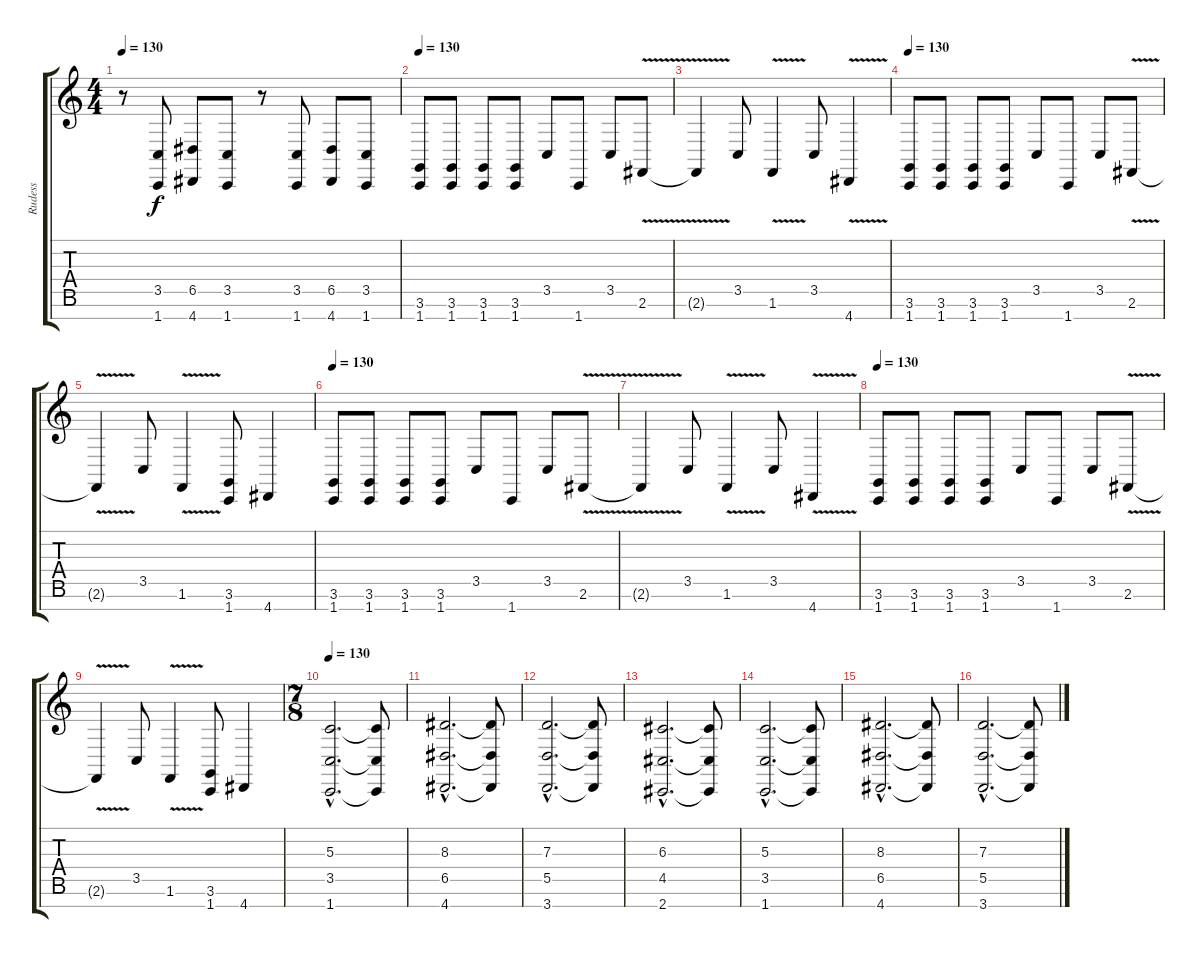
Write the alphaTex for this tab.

\track ("Rudess" "Rudess") {instrument synthstrings2}
\staff {score tabs}
\tuning (E4 B3 G3 D3 A2 E2 B1) {hide}
\ts (4 4)
\tempo 130
\clef g2
\ks c
r.8{dy f} (3.5 1.7).8 (6.5 4.7).8 (3.5 1.7).8 r.8 (3.5 1.7).8 (6.5 4.7).8 (3.5 1.7).8 |
\tempo 130
(3.6 1.7).8{instrument distortionguitar} (3.6 1.7).8 (3.6 1.7).8 (3.6 1.7).8 3.5.8 1.7.8 3.5.8 2.6{v}.8 |
2.6{t}.4 3.5.8 1.6{v}.4 3.5.8 4.7{v}.4 |
\tempo 130
(3.6 1.7).8 (3.6 1.7).8 (3.6 1.7).8 (3.6 1.7).8 3.5.8 1.7.8 3.5.8 2.6{v}.8 |
2.6{t}.4 3.5.8 1.6{v}.4 (3.6 1.7).8 4.7.4 |
\tempo 130
(3.6 1.7).8 (3.6 1.7).8 (3.6 1.7).8 (3.6 1.7).8 3.5.8 1.7.8 3.5.8 2.6{v}.8 |
2.6{t}.4 3.5.8 1.6{v}.4 3.5.8 4.7{v}.4 |
\tempo 130
(3.6 1.7).8 (3.6 1.7).8 (3.6 1.7).8 (3.6 1.7).8 3.5.8 1.7.8 3.5.8 2.6{v}.8 |
2.6{t}.4 3.5.8 1.6{v}.4 (3.6 1.7).8 4.7.4 |
\ts (7 8)
\tempo 130
(5.3{hac} 3.5{hac} 1.7{hac}).2{d instrument synthstrings2} (5.3{t} 3.5{t} 1.7{t}).8 |
(8.3{hac} 6.5{hac} 4.7{hac}).2{d} (8.3{t} 6.5{t} 4.7{t}).8 |
(7.3{hac} 5.5{hac} 3.7{hac}).2{d} (7.3{t} 5.5{t} 3.7{t}).8 |
(6.3{hac} 4.5{hac} 2.7{hac}).2{d} (6.3{t} 4.5{t} 2.7{t}).8 |
(5.3{hac} 3.5{hac} 1.7{hac}).2{d} (5.3{t} 3.5{t} 1.7{t}).8 |
(8.3{hac} 6.5{hac} 4.7{hac}).2{d} (8.3{t} 6.5{t} 4.7{t}).8 |
(7.3{hac} 5.5{hac} 3.7{hac}).2{d} (7.3{t} 5.5{t} 3.7{t}).8
